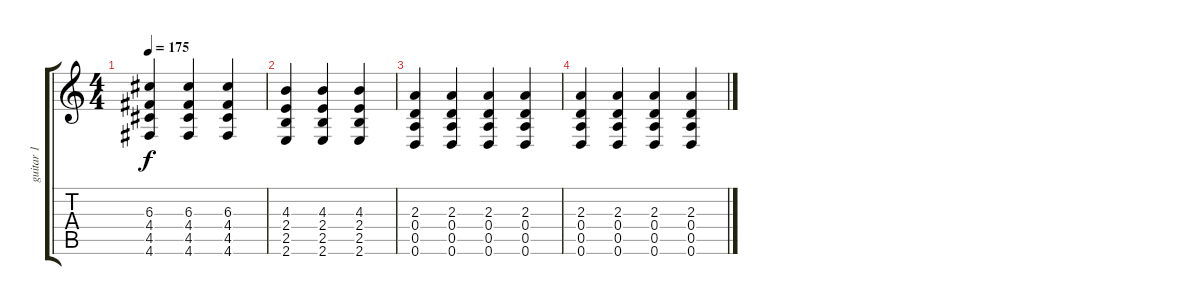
\track ("guitar 1" "guitar 1") {instrument electricguitarclean}
\staff {score tabs}
\tuning (E4 B3 G3 D3 A2 D2) {hide}
\ts (4 4)
\tempo 175
\clef g2
\ks c
(6.3 4.4 4.5 4.6).4{dy f} (6.3 4.4 4.5 4.6).4 (6.3 4.4 4.5 4.6).4 |
(4.3 2.4 2.5 2.6).4 (4.3 2.4 2.5 2.6).4 (4.3 2.4 2.5 2.6).4 |
(2.3 0.4 0.5 0.6).4 (2.3 0.4 0.5 0.6).4 (2.3 0.4 0.5 0.6).4 (2.3 0.4 0.5 0.6).4 |
(2.3 0.4 0.5 0.6).4 (2.3 0.4 0.5 0.6).4 (2.3 0.4 0.5 0.6).4 (2.3 0.4 0.5 0.6).4
